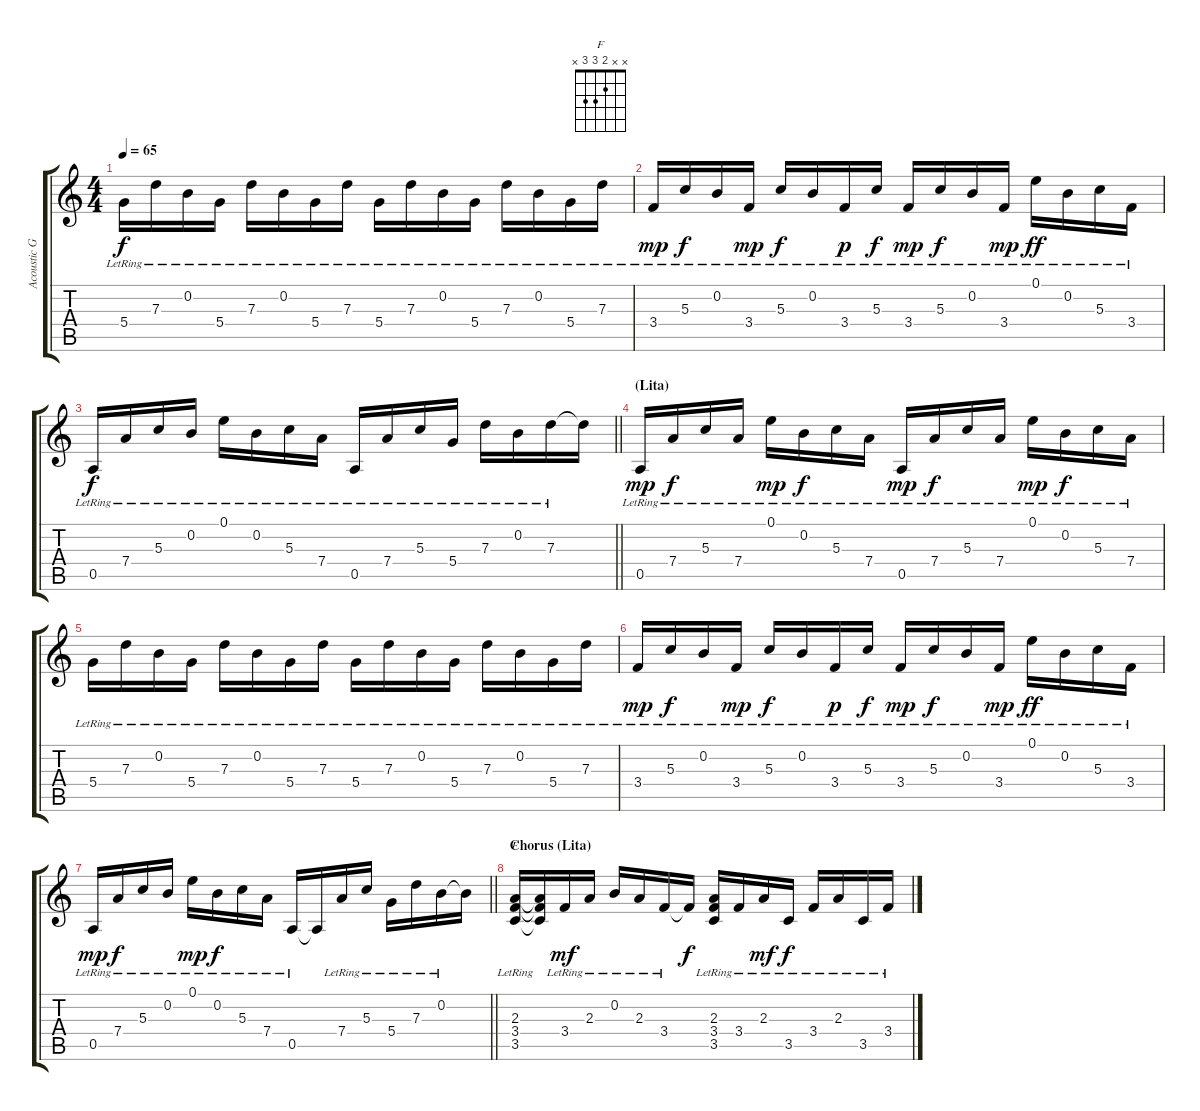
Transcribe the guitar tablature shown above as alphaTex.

\track ("Acoustic Guitar 1" "Acoustic G") {instrument acousticguitarsteel}
\staff {score tabs}
\tuning (E4 B3 G3 D3 A2 E2) {hide}
\chord ("F" x x 2 3 3 x)
\ts (4 4)
\tempo 65
\clef g2
\ks c
5.4{lr}.16{dy f} 7.3{lr}.16 0.2{lr}.16 5.4{lr}.16 7.3{lr}.16 0.2{lr}.16 5.4{lr}.16 7.3{lr}.16 5.4{lr}.16 7.3{lr}.16 0.2{lr}.16 5.4{lr}.16 7.3{lr}.16 0.2{lr}.16 5.4{lr}.16 7.3{lr}.16 |
3.4{lr}.16{dy mp} 5.3{lr}.16{dy f} 0.2{lr}.16 3.4{lr}.16{dy mp} 5.3{lr}.16{dy f} 0.2{lr}.16 3.4{lr}.16{dy p} 5.3{lr}.16{dy f} 3.4{lr}.16{dy mp} 5.3{lr}.16{dy f} 0.2{lr}.16 3.4{lr}.16{dy mp} 0.1{lr}.16{dy ff} 0.2{lr}.16 5.3{lr}.16 3.4{lr}.16 |
\barLineRight lightlight
0.5{lr}.16{dy f} 7.4{lr}.16 5.3{lr}.16 0.2{lr}.16 0.1{lr}.16 0.2{lr}.16 5.3{lr}.16 7.4{lr}.16 0.5{lr}.16 7.4{lr}.16 5.3{lr}.16 5.4{lr}.16 7.3{lr}.16 0.2{lr}.16 7.3{lr}.16 7.3{t}.16 |
\section ("" "(Lita)")
0.5{lr}.16{dy mp} 7.4{lr}.16{dy f} 5.3{lr}.16 7.4{lr}.16 0.1{lr}.16{dy mp} 0.2{lr}.16{dy f} 5.3{lr}.16 7.4{lr}.16 0.5{lr}.16{dy mp} 7.4{lr}.16{dy f} 5.3{lr}.16 7.4{lr}.16 0.1{lr}.16{dy mp} 0.2{lr}.16{dy f} 5.3{lr}.16 7.4{lr}.16 |
5.4{lr}.16 7.3{lr}.16 0.2{lr}.16 5.4{lr}.16 7.3{lr}.16 0.2{lr}.16 5.4{lr}.16 7.3{lr}.16 5.4{lr}.16 7.3{lr}.16 0.2{lr}.16 5.4{lr}.16 7.3{lr}.16 0.2{lr}.16 5.4{lr}.16 7.3{lr}.16 |
3.4{lr}.16{dy mp} 5.3{lr}.16{dy f} 0.2{lr}.16 3.4{lr}.16{dy mp} 5.3{lr}.16{dy f} 0.2{lr}.16 3.4{lr}.16{dy p} 5.3{lr}.16{dy f} 3.4{lr}.16{dy mp} 5.3{lr}.16{dy f} 0.2{lr}.16 3.4{lr}.16{dy mp} 0.1{lr}.16{dy ff} 0.2{lr}.16 5.3{lr}.16 3.4{lr}.16 |
\barLineRight lightlight
0.5{lr}.16{dy mp} 7.4{lr}.16{dy f} 5.3{lr}.16 0.2{lr}.16 0.1{lr}.16{dy mp} 0.2{lr}.16{dy f} 5.3{lr}.16 7.4{lr}.16 0.5{lr}.16 0.5{t}.16 7.4{lr}.16 5.3{lr}.16 5.4{lr}.16 7.3{lr}.16 0.2{lr}.16 0.2{t}.16 |
\section ("" "Chorus (Lita)")
(2.3{lr} 3.4{lr} 3.5{lr}).16{ch "F"} (2.3{t} 3.4{t} 3.5{t}).16 3.4{lr}.16{dy mf} 2.3{lr}.16 0.2{lr}.16 2.3{lr}.16 3.4{lr}.16 3.4{t}.16{dy f} (2.3{lr} 3.4{lr} 3.5{lr}).16 3.4{lr}.16 2.3{lr}.16{dy mf} 3.5{lr}.16{dy f} 3.4{lr}.16 2.3{lr}.16 3.5{lr}.16 3.4{lr}.16
